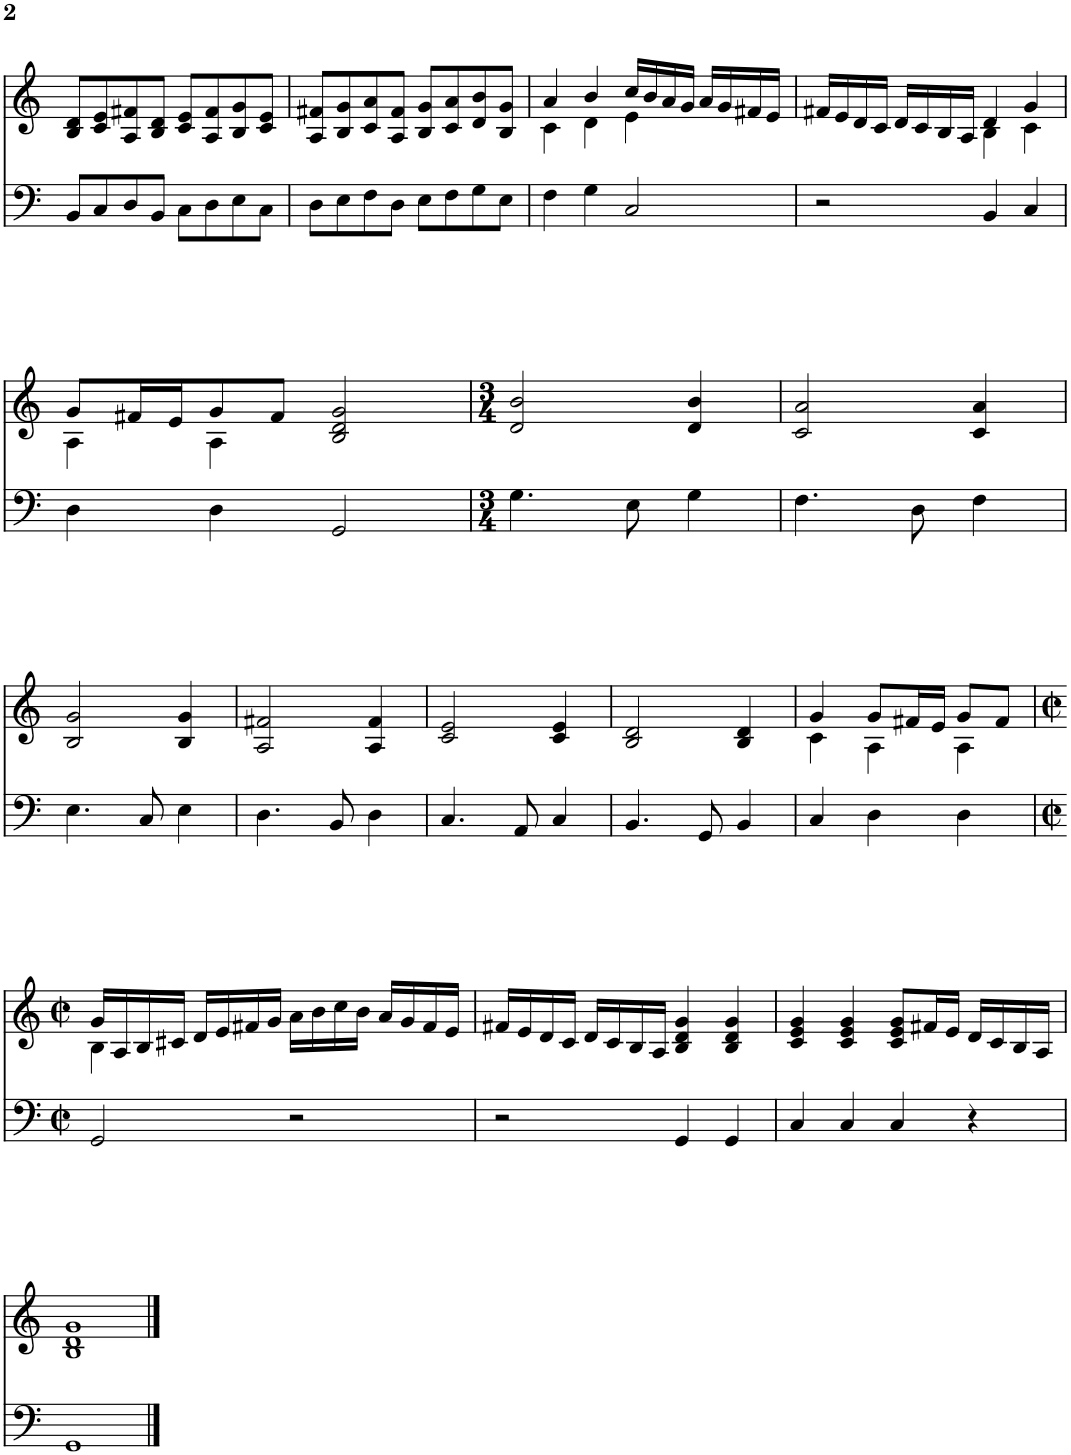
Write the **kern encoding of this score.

**kern	**kern
*part1	*part1
*staff2	*staff1
*I"Laute	*
!!LO:PB:g=z
*clefF4	*clefG2
*k[]	*k[]
*M2/2	*M2/2
*met(c|)	*met(c|)
=15	=15
8BB/L	8B/ 8d/L
8C/	8c/ 8e/
8D/	8A/ 8f#X/
8BB/J	8B/ 8d/J
8C\L	8c/ 8e/L
8D\	8A/ 8f#/
8E\	8B/ 8g/
8C\J	8c/ 8e/J
=16	=16
8D\L	8A/ 8f#X/L
8E\	8B/ 8g/
8F\	8c/ 8a/
8D\J	8A/ 8f#/J
8E\L	8B/ 8g/L
8F\	8c/ 8a/
8G\	8d/ 8b/
8E\J	8B/ 8g/J
=17	=17
*	*^
4F\	4a/	4c\
4G\	4b/	4d\
2C/	16cc/LL	4e\
.	16b/	.
.	16a/	.
.	16g/JJ	.
.	16a/LL	4ryy
.	16g/	.
.	16f#X/	.
.	16e/JJ	.
=18	=18	=18
2r	16f#X/LL	2ryy
.	16e/	.
.	16d/	.
.	16c/JJ	.
.	16d/LL	.
.	16c/	.
.	16B/	.
.	16A/JJ	.
4BB/	4d/	4B\
4C/	4g/	4c\
!!LO:LB:g=z	!!
=19	=19	=19
4D\	8g/L	4A\
.	16f#X/L	.
.	16e/J	.
4D\	8g/	4A\
.	8f#/J	.
2GG/	2B/ 2d/ 2g/	2ryy
*	*v	*v
=20	=20
*M3/4	*M3/4
4.G\	2d/ 2b/
8E\	.
4G\	4d/ 4b/
=21	=21
4.F\	2c/ 2a/
8D\	.
4F\	4c/ 4a/
!!LO:LB:g=z
=22	=22
4.E\	2B/ 2g/
8C/	.
4E\	4B/ 4g/
=23	=23
4.D\	2A/ 2f#X/
8BB/	.
4D\	4A/ 4f#/
=24	=24
4.C/	2c/ 2e/
8AA/	.
4C/	4c/ 4e/
=25	=25
4.BB/	2B/ 2d/
8GG/	.
4BB/	4B/ 4d/
=26	=26
*	*^
4C/	4g/	4c\
4D\	8g/L	4A\
.	16f#X/L	.
.	16e/JJ	.
4D\	8g/L	4A\
.	8f#/J	.
!!LO:LB:g=z	!!
=27	=27	=27
*M2/2	*M2/2	*
*met(c|)	*met(c|)	*
2GG/	16g/LL	4B\
.	16A/	.
.	16B/	.
.	16c#X/JJ	.
.	16d/LL	2.ryy
.	16e/	.
.	16f#X/	.
.	16g/JJ	.
2r	16a\LL	.
.	16b\	.
.	16cc\	.
.	16b\JJ	.
.	16a/LL	.
.	16g/	.
.	16f#/	.
.	16e/JJ	.
*	*v	*v
=28	=28
2r	16f#X/LL
.	16e/
.	16d/
.	16c/JJ
.	16d/LL
.	16c/
.	16B/
.	16A/JJ
4GG/	4B/ 4d/ 4g/
4GG/	4B/ 4d/ 4g/
=29	=29
4C/	4c/ 4e/ 4g/
4C/	4c/ 4e/ 4g/
4C/	8c/ 8e/ 8g/L
.	16f#X/L
.	16e/JJ
4r	16d/LL
.	16c/
.	16B/
.	16A/JJ
!!LO:LB:g=z
=30	=30
1GG	1B 1d 1g
==	==
*-	*-
